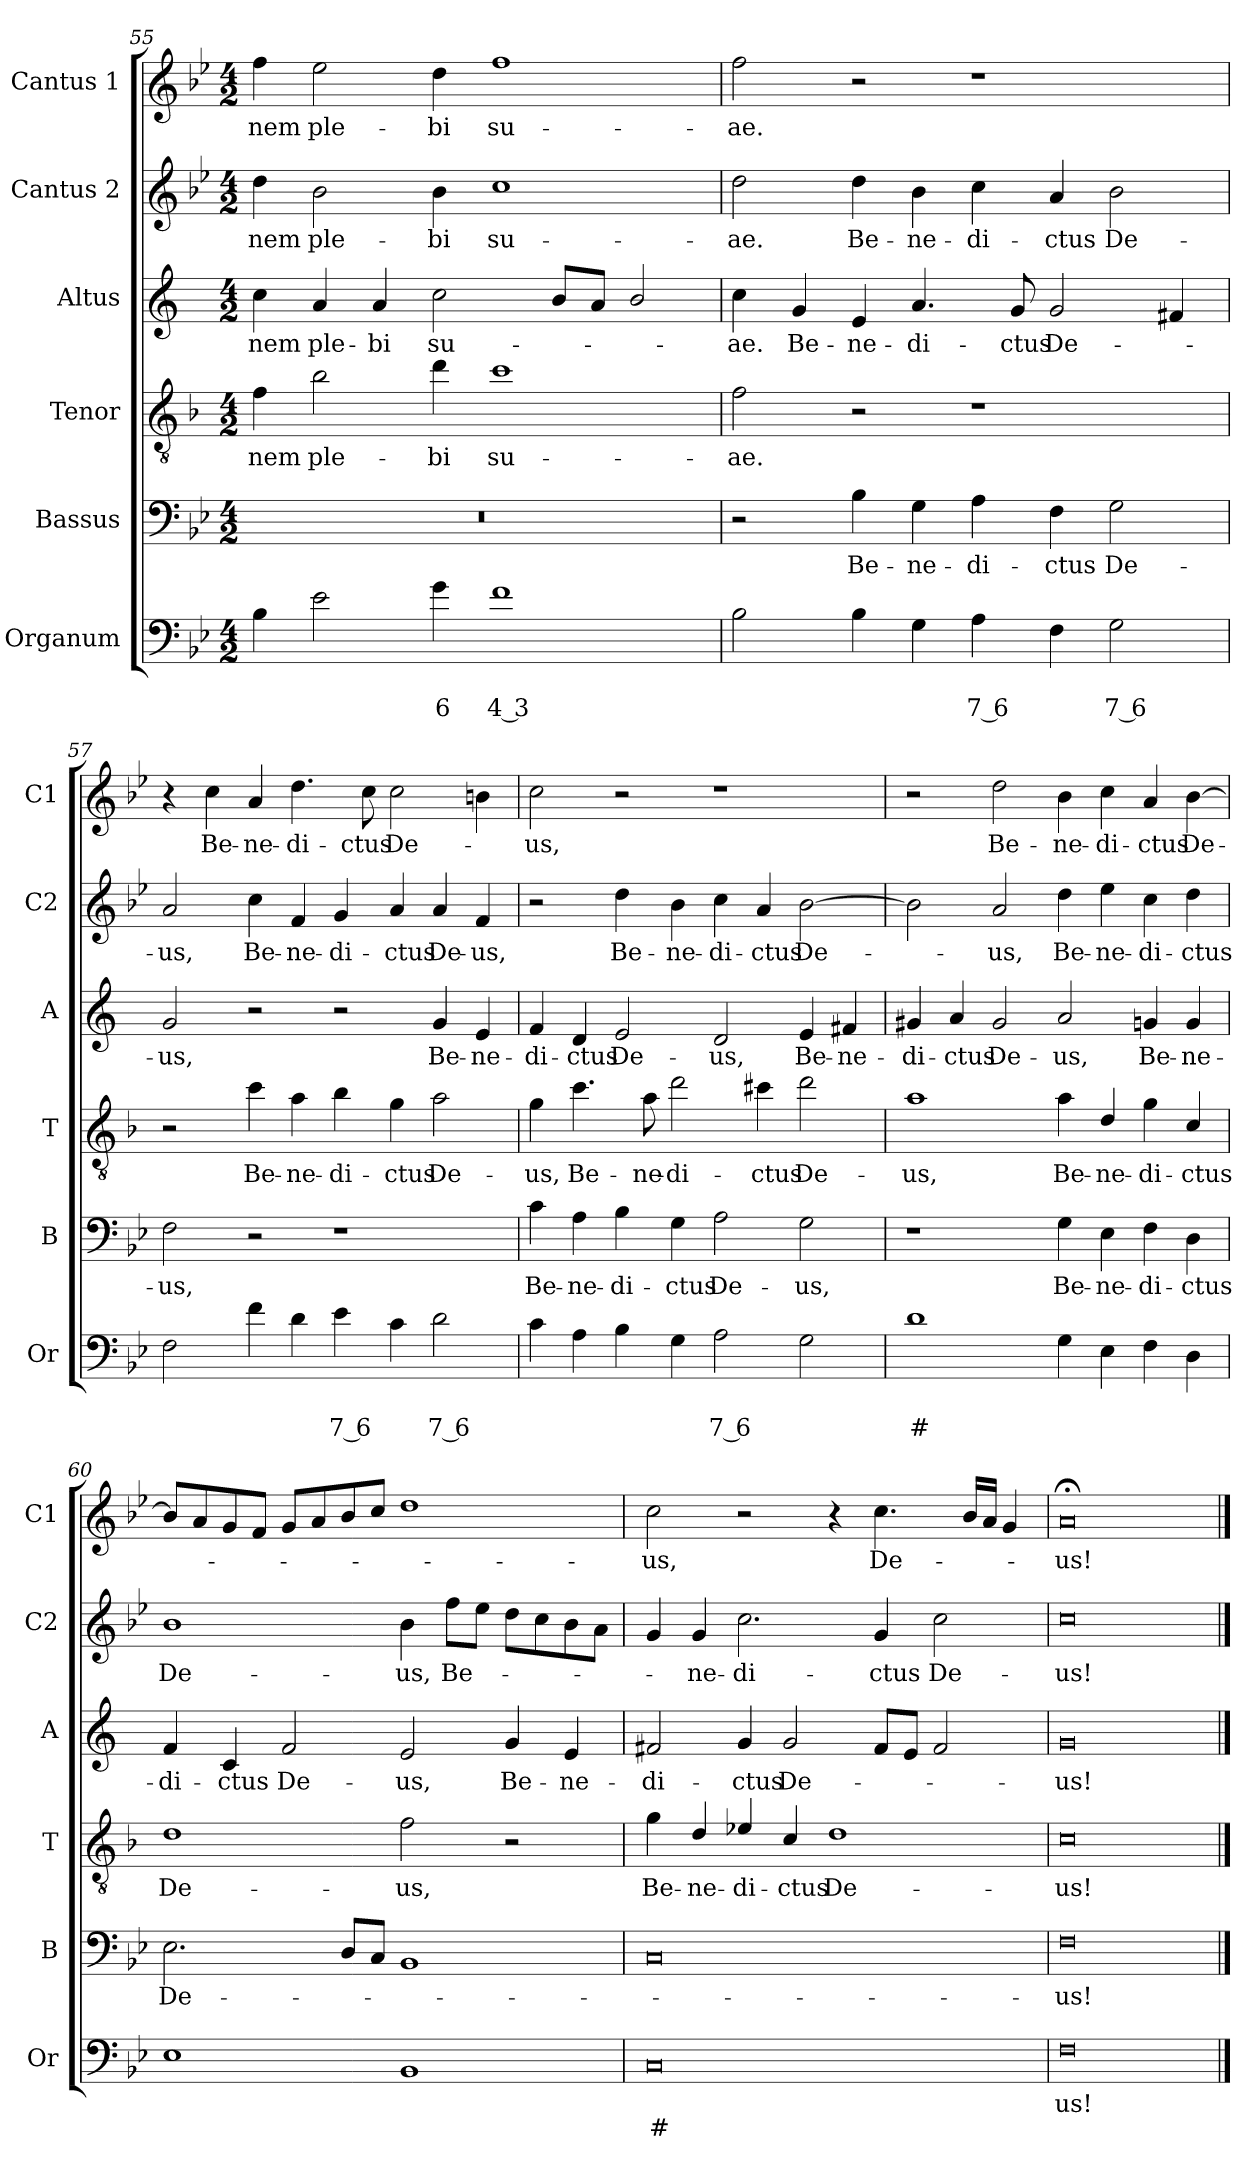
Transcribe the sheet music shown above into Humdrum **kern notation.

**kern	**text	**text	**kern	**text	**kern	**text	**kern	**text	**kern	**text	**kern	**text
*part6	*part6	*part6	*part5	*part5	*part4	*part4	*part3	*part3	*part2	*part2	*part1	*part1
*staff6	*staff6	*staff6	*staff5	*staff5	*staff4	*staff4	*staff3	*staff3	*staff2	*staff2	*staff1	*staff1
*I"Organum	*	*	*I"Bassus	*	*I"Tenor	*	*I"Altus	*	*I"Cantus 2	*	*I"Cantus 1	*
*I'Or	*	*	*I'B	*	*I'T	*	*I'A	*	*I'C2	*	*I'C1	*
*clefF4	*	*	*clefF4	*	*clefGv2	*	*clefG2	*	*clefG2	*	*clefG2	*
*	*	*	*	*	*ITrd4c7	*	*ITrd1c2	*	*	*	*	*
*k[b-e-]	*	*	*k[b-e-]	*	*k[b-e-]	*	*k[b-e-]	*	*k[b-e-]	*	*k[b-e-]	*
*B-:	*	*	*B-:	*	*B-:	*	*B-:	*	*B-:	*	*B-:	*
*M4/2	*	*	*M4/2	*	*M4/2	*	*M4/2	*	*M4/2	*	*M4/2	*
=55	=55	=55	=55	=55	=55	=55	=55	=55	=55	=55	=55	=55
!	!	!	!	!	!	!LO:LY:b	!	!LO:LY:b	!	!LO:LY:b	!	!LO:LY:b
4B-\	.	.	0r	.	4B-\	-nem	4b-\	-nem	4dd\	-nem	4ff\	-nem
!	!	!	!	!	!	!LO:LY:b	!	!LO:LY:b	!	!LO:LY:b	!	!LO:LY:b
2e-\	.	.	.	.	2e-\	ple-	4g/	ple-	2b-\	ple-	2ee-\	ple-
!	!	!	!	!	!	!	!	!LO:LY:b	!	!	!	!
.	.	.	.	.	.	.	4g/	-bi	.	.	.	.
!	!	!LO:LY:b	!	!	!	!LO:LY:b	!	!LO:LY:b	!	!LO:LY:b	!	!LO:LY:b
4g\	.	6	.	.	4g\	-bi	2b-\	su-	4b-\	-bi	4dd\	-bi
!	!	!LO:LY:b	!	!	!	!LO:LY:b	!	!	!	!LO:LY:b	!	!LO:LY:b
1f	.	4 3	.	.	1f	su-	.	.	1cc	su-	1ff	su-
.	.	.	.	.	.	.	8a/L	.	.	.	.	.
.	.	.	.	.	.	.	8g/J	.	.	.	.	.
.	.	.	.	.	.	.	2a/	.	.	.	.	.
=56	=56	=56	=56	=56	=56	=56	=56	=56	=56	=56	=56	=56
!	!	!	!	!	!	!LO:LY:b	!	!LO:LY:b	!	!LO:LY:b	!	!LO:LY:b
2B-\	.	.	2r	.	2B-\	-ae.	4b-\	-ae.	2dd\	-ae.	2ff\	-ae.
!	!	!	!	!	!	!	!	!LO:LY:b	!	!	!	!
.	.	.	.	.	.	.	4f/	Be-	.	.	.	.
!	!	!	!	!LO:LY:b	!	!	!	!LO:LY:b	!	!LO:LY:b	!	!
4B-\	.	.	4B-\	Be-	2r	.	4d/	-ne-	4dd\	Be-	2r	.
!	!	!	!	!LO:LY:b	!	!	!	!LO:LY:b	!	!LO:LY:b	!	!
4G\	.	.	4G\	-ne-	.	.	4.g/	-di-	4b-\	-ne-	.	.
!	!	!LO:LY:b	!	!LO:LY:b	!	!	!	!	!	!LO:LY:b	!	!
4A\	.	7 6	4A\	-di-	1r	.	.	.	4cc\	-di-	1r	.
!	!	!	!	!	!	!	!	!LO:LY:b	!	!	!	!
.	.	.	.	.	.	.	8f/	-ctus	.	.	.	.
!	!	!	!	!LO:LY:b	!	!	!	!LO:LY:b	!	!LO:LY:b	!	!
4F\	.	.	4F\	-ctus	.	.	2f/	De-	4a/	-ctus	.	.
!	!	!LO:LY:b	!	!LO:LY:b	!	!	!	!	!	!LO:LY:b	!	!
2G\	.	7 6	2G\	De-	.	.	.	.	2b-\	De-	.	.
.	.	.	.	.	.	.	4en/	.	.	.	.	.
=57	=57	=57	=57	=57	=57	=57	=57	=57	=57	=57	=57	=57
!	!	!	!	!LO:LY:b	!	!	!	!LO:LY:b	!	!LO:LY:b	!	!
2F\	.	.	2F\	-us,	2r	.	2f/	-us,	2a/	-us,	4r	.
!	!	!	!	!	!	!	!	!	!	!	!	!LO:LY:b
.	.	.	.	.	.	.	.	.	.	.	4cc\	Be-
!	!	!	!	!	!	!LO:LY:b	!	!	!	!LO:LY:b	!	!LO:LY:b
4f\	.	.	2r	.	4f\	Be-	2r	.	4cc\	Be-	4a/	-ne-
!	!	!	!	!	!	!LO:LY:b	!	!	!	!LO:LY:b	!	!LO:LY:b
4d\	.	.	.	.	4d\	-ne-	.	.	4f/	-ne-	4.dd\	-di-
!	!	!LO:LY:b	!	!	!	!LO:LY:b	!	!	!	!LO:LY:b	!	!
4e-\	.	7 6	1r	.	4e-\	-di-	2r	.	4g/	-di-	.	.
!	!	!	!	!	!	!	!	!	!	!	!	!LO:LY:b
.	.	.	.	.	.	.	.	.	.	.	8cc\	-ctus
!	!	!	!	!	!	!LO:LY:b	!	!	!	!LO:LY:b	!	!LO:LY:b
4c\	.	.	.	.	4c\	-ctus	.	.	4a/	-ctus	2cc\	De-
!	!	!LO:LY:b	!	!	!	!LO:LY:b	!	!LO:LY:b	!	!LO:LY:b	!	!
2d\	.	7 6	.	.	2d\	De-	4f/	Be-	4a/	De-	.	.
!	!	!	!	!	!	!	!	!LO:LY:b	!	!LO:LY:b	!	!
.	.	.	.	.	.	.	4d/	-ne-	4f/	-us,	4bn\	.
!!LO:LB:g=z
=58	=58	=58	=58	=58	=58	=58	=58	=58	=58	=58	=58	=58
!	!	!	!	!LO:LY:b	!	!LO:LY:b	!	!LO:LY:b	!	!	!	!LO:LY:b
4c\	.	.	4c\	Be-	4c\	-us,	4e-/	-di-	2r	.	2cc\	-us,
!	!	!	!	!LO:LY:b	!	!LO:LY:b	!	!LO:LY:b	!	!	!	!
4A\	.	.	4A\	-ne-	4.f\	Be-	4c/	-ctus	.	.	.	.
!	!	!	!	!LO:LY:b	!	!	!	!LO:LY:b	!	!LO:LY:b	!	!
4B-\	.	.	4B-\	-di-	.	.	2d/	De-	4dd\	Be-	2r	.
!	!	!	!	!	!	!LO:LY:b	!	!	!	!	!	!
.	.	.	.	.	8d\	-ne-	.	.	.	.	.	.
!	!	!	!	!LO:LY:b	!	!LO:LY:b	!	!	!	!LO:LY:b	!	!
4G\	.	.	4G\	-ctus	2g\	-di-	.	.	4b-\	-ne-	.	.
!	!	!LO:LY:b	!	!LO:LY:b	!	!	!	!LO:LY:b	!	!LO:LY:b	!	!
2A\	.	7 6	2A\	De-	.	.	2c/	-us,	4cc\	-di-	1r	.
!	!	!	!	!	!	!LO:LY:b	!	!	!	!LO:LY:b	!	!
.	.	.	.	.	4f#X\	-ctus	.	.	4a/	-ctus	.	.
!	!	!	!	!LO:LY:b	!	!LO:LY:b	!	!LO:LY:b	!	!LO:LY:b	!	!
2G\	.	.	2G\	-us,	2g\	De-	4d/	Be-	[2b-\	De-	.	.
!	!	!	!	!	!	!	!	!LO:LY:b	!	!	!	!
.	.	.	.	.	.	.	4en/	-ne-	.	.	.	.
=59	=59	=59	=59	=59	=59	=59	=59	=59	=59	=59	=59	=59
!	!	!LO:LY:b	!	!	!	!LO:LY:b	!	!LO:LY:b	!	!	!	!
1d	.	#	1r	.	1d	-us,	4f#X/	-di-	2b-\]	.	2r	.
!	!	!	!	!	!	!	!	!LO:LY:b	!	!	!	!
.	.	.	.	.	.	.	4g/	-ctus	.	.	.	.
!	!	!	!	!	!	!	!	!LO:LY:b	!	!LO:LY:b	!	!LO:LY:b
.	.	.	.	.	.	.	2f#/	De-	2a/	-us,	2dd\	Be-
!	!	!	!	!LO:LY:b	!	!LO:LY:b	!	!LO:LY:b	!	!LO:LY:b	!	!LO:LY:b
4G\	.	.	4G\	Be-	4d\	Be-	2g/	-us,	4dd\	Be-	4b-\	-ne-
!	!	!	!	!LO:LY:b	!	!LO:LY:b	!	!	!	!LO:LY:b	!	!LO:LY:b
4E-\	.	.	4E-\	-ne-	4G/	-ne-	.	.	4ee-\	-ne-	4cc\	-di-
!	!	!	!	!LO:LY:b	!	!LO:LY:b	!	!LO:LY:b	!	!LO:LY:b	!	!LO:LY:b
4F\	.	.	4F\	-di-	4c\	-di-	4fn/	Be-	4cc\	-di-	4a/	-ctus
!	!	!	!	!LO:LY:b	!	!LO:LY:b	!	!LO:LY:b	!	!LO:LY:b	!	!LO:LY:b
4D\	.	.	4D\	-ctus	4F/	-ctus	4f/	-ne-	4dd\	-ctus	[4b-\	De-
=60	=60	=60	=60	=60	=60	=60	=60	=60	=60	=60	=60	=60
!	!	!	!	!LO:LY:b	!	!LO:LY:b	!	!LO:LY:b	!	!LO:LY:b	!	!
1E-	.	.	2.E-\	De-	1G	De-	4e-/	-di-	1b-	De-	8b-/L]	.
.	.	.	.	.	.	.	.	.	.	.	8a/	.
!	!	!	!	!	!	!	!	!LO:LY:b	!	!	!	!
.	.	.	.	.	.	.	4B-/	-ctus	.	.	8g/	.
.	.	.	.	.	.	.	.	.	.	.	8f/J	.
!	!	!	!	!	!	!	!	!LO:LY:b	!	!	!	!
.	.	.	.	.	.	.	2e-/	De-	.	.	8g/L	.
.	.	.	.	.	.	.	.	.	.	.	8a/	.
.	.	.	8D/L	.	.	.	.	.	.	.	8b-/	.
.	.	.	8C/J	.	.	.	.	.	.	.	8cc/J	.
!	!	!	!	!	!	!LO:LY:b	!	!LO:LY:b	!	!LO:LY:b	!	!
1BB-	.	.	1BB-	.	2B-\	-us,	2d/	-us,	4b-\	-us,	1dd	.
!	!	!	!	!	!	!	!	!	!	!LO:LY:b	!	!
.	.	.	.	.	.	.	.	.	8ff\L	Be-	.	.
.	.	.	.	.	.	.	.	.	8ee-\J	.	.	.
!	!	!	!	!	!	!	!	!LO:LY:b	!	!	!	!
.	.	.	.	.	2r	.	4f/	Be-	8dd\L	.	.	.
.	.	.	.	.	.	.	.	.	8cc\	.	.	.
!	!	!	!	!	!	!	!	!LO:LY:b	!	!	!	!
.	.	.	.	.	.	.	4d/	-ne-	8b-\	.	.	.
.	.	.	.	.	.	.	.	.	8a\J	.	.	.
!!LO:LB:g=z
=61	=61	=61	=61	=61	=61	=61	=61	=61	=61	=61	=61	=61
!	!	!LO:LY:b	!	!	!	!LO:LY:b	!	!LO:LY:b	!	!	!	!LO:LY:b
0C	.	#	0C	.	4c\	Be-	2en/	-di-	4g/	.	2cc\	-us,
!	!	!	!	!	!	!LO:LY:b	!	!	!	!LO:LY:b	!	!
.	.	.	.	.	4G/	-ne-	.	.	4g/	-ne-	.	.
!	!	!	!	!	!	!LO:LY:b	!	!LO:LY:b	!	!LO:LY:b	!	!
.	.	.	.	.	4A-X/	-di-	4f/	-ctus	2.cc\	-di-	2r	.
!	!	!	!	!	!	!LO:LY:b	!	!LO:LY:b	!	!	!	!
.	.	.	.	.	4F/	-ctus	2f/	De-	.	.	.	.
!	!	!	!	!	!	!LO:LY:b	!	!	!	!	!	!
.	.	.	.	.	1G	De-	.	.	.	.	4r	.
!	!	!	!	!	!	!	!	!	!	!LO:LY:b	!	!LO:LY:b
.	.	.	.	.	.	.	8e/L	.	4g/	-ctus	4.cc\	De-
.	.	.	.	.	.	.	8d/J	.	.	.	.	.
!	!	!	!	!	!	!	!	!	!	!LO:LY:b	!	!
.	.	.	.	.	.	.	2e/	.	2cc\	De-	.	.
.	.	.	.	.	.	.	.	.	.	.	16b-/LL	.
.	.	.	.	.	.	.	.	.	.	.	16a/JJ	.
.	.	.	.	.	.	.	.	.	.	.	4g/	.
=62	=62	=62	=62	=62	=62	=62	=62	=62	=62	=62	=62	=62
!	!LO:LY:b	!	!	!LO:LY:b	!	!LO:LY:b	!	!LO:LY:b	!	!LO:LY:b	!	!LO:LY:b
0F	us!	.	0F	-us!	0F	-us!	0f	-us!	0cc	-us!	0a;<	-us!
==	==	==	==	==	==	==	==	==	==	==	==	==
*-	*-	*-	*-	*-	*-	*-	*-	*-	*-	*-	*-	*-
